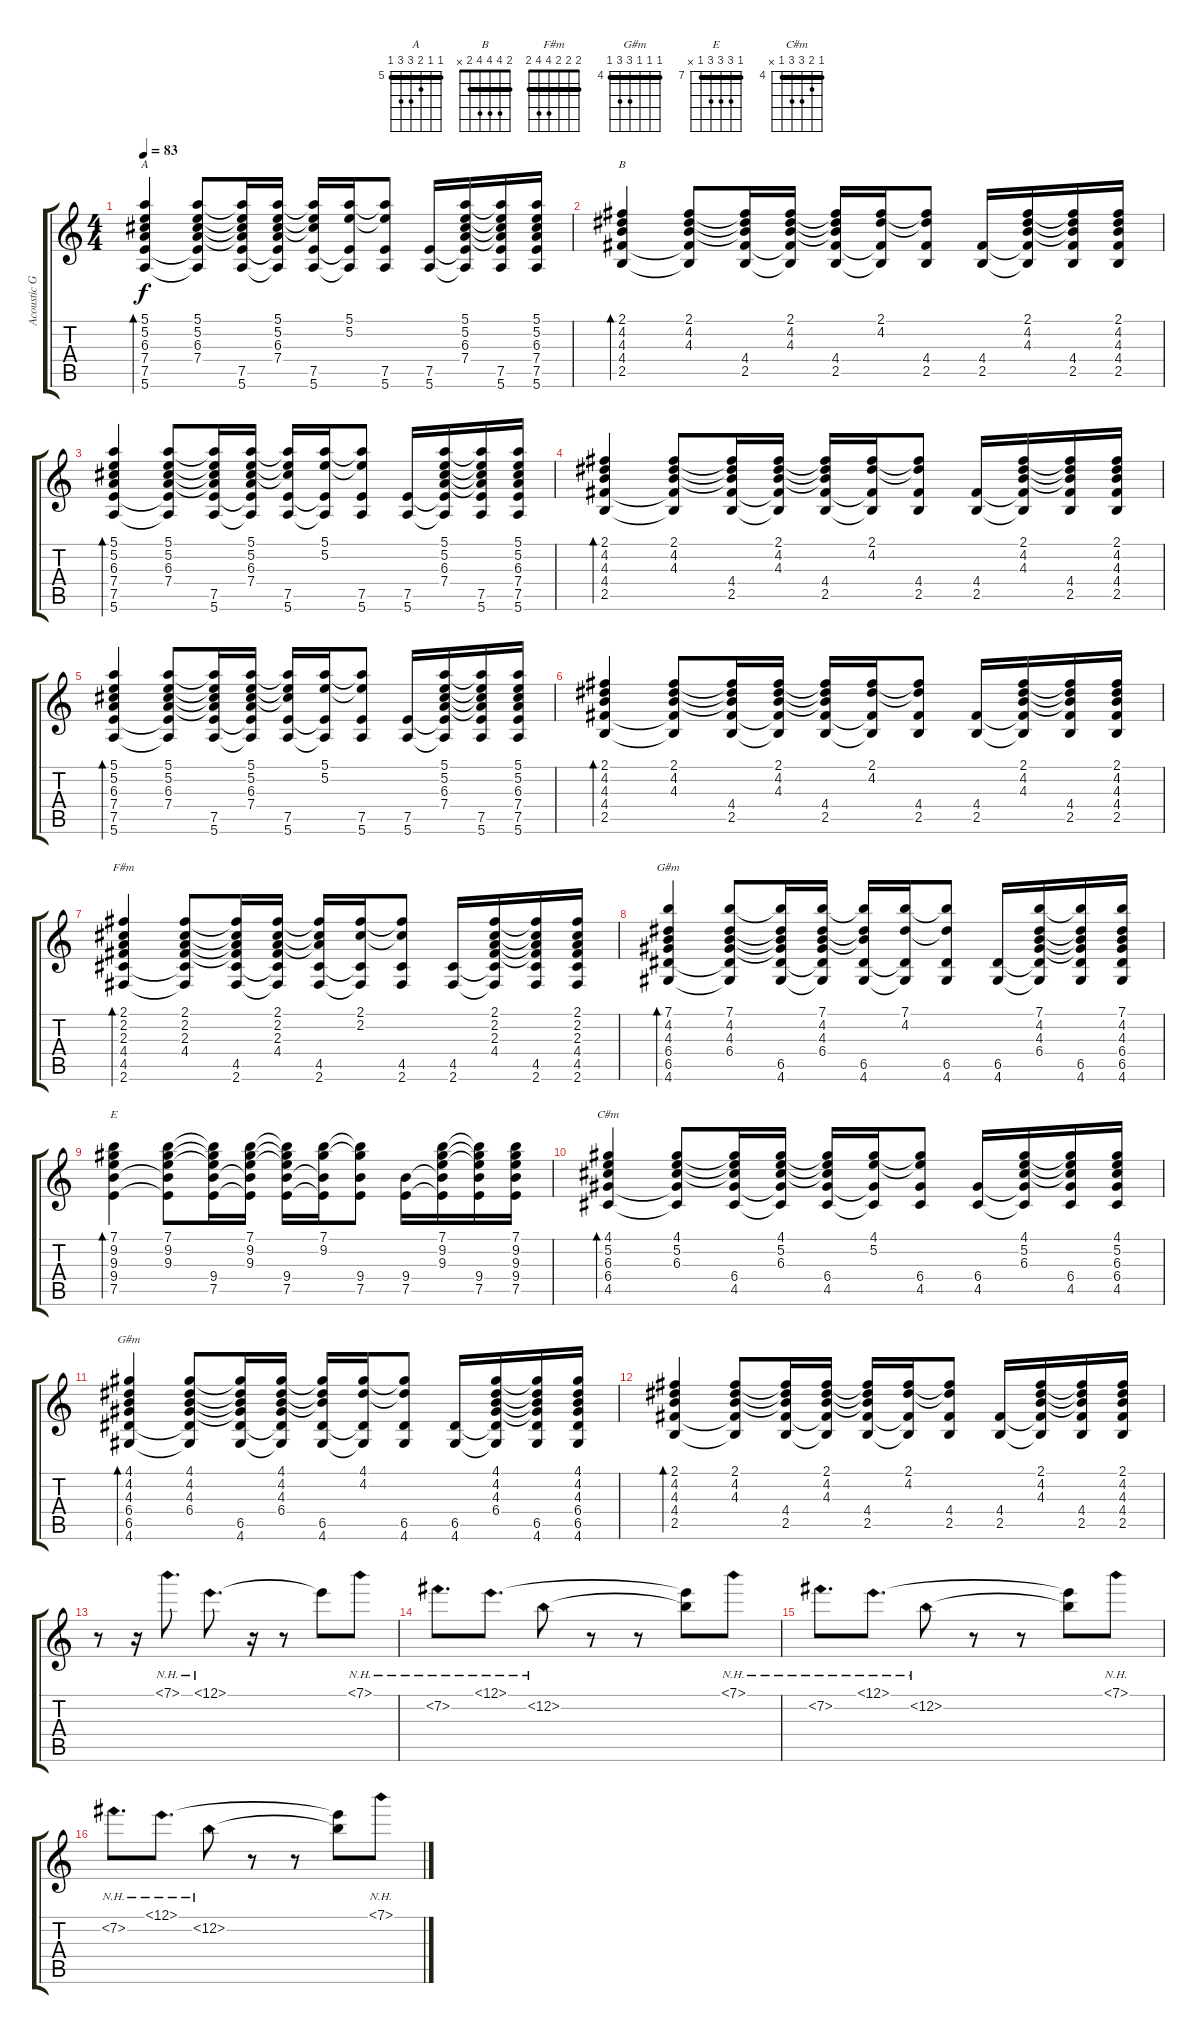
\track ("Acoustic Guitar" "Acoustic G") {instrument acousticguitarsteel}
\staff {score tabs}
\tuning (E4 B3 G3 D3 A2 E2) {hide}
\chord ("A" 5 5 6 7 7 5) {firstfret 5 barre 5}
\chord ("B" 2 4 4 4 2 x) {barre 2}
\chord ("F#m" 2 2 2 4 4 2) {barre 2}
\chord ("G#m" 7 4 4 6 6 4) {firstfret 4 barre 4}
\chord ("E" 7 9 9 9 7 x) {firstfret 7 barre 7}
\chord ("C#m" 4 5 6 6 4 x) {firstfret 4 barre 4}
\chord ("G#m" 4 4 4 6 6 4) {firstfret 4 barre 4}
\ts (4 4)
\tempo 83
\clef g2
\ks c
(5.1 5.2 6.3 7.4 7.5 5.6).4{bd 60 ch "A" dy f} (5.1 5.2 6.3 7.4 7.5{t} 5.6{t}).8 (5.1{t} 5.2{t} 6.3{t} 7.4{t} 7.5 5.6).16 (5.1 5.2 6.3 7.4 7.5{t} 5.6{t}).16 (5.1{t} 5.2{t} 6.3{t} 7.5 5.6).16 (5.1 5.2 7.5{t} 5.6{t}).16 (5.1{t} 5.2{t} 7.5 5.6).8 (7.5 5.6).16 (5.1 5.2 6.3 7.4 7.5{t} 5.6{t}).16 (5.1{t} 5.2{t} 6.3{t} 7.4{t} 7.5 5.6).16 (5.1 5.2 6.3 7.4 7.5 5.6).16 |
(2.1 4.2 4.3 4.4 2.5).4{bd 60 ch "B"} (2.1 4.2 4.3 4.4{t} 2.5{t}).8 (2.1{t} 4.2{t} 4.3{t} 4.4 2.5).16 (2.1 4.2 4.3 4.4{t} 2.5{t}).16 (2.1{t} 4.2{t} 4.3{t} 4.4 2.5).16 (2.1 4.2 4.4{t} 2.5{t}).16 (2.1{t} 4.2{t} 4.4 2.5).8 (4.4 2.5).16 (2.1 4.2 4.3 4.4{t} 2.5{t}).16 (2.1{t} 4.2{t} 4.3{t} 4.4 2.5).16 (2.1 4.2 4.3 4.4 2.5).16 |
(5.1 5.2 6.3 7.4 7.5 5.6).4{bd 60} (5.1 5.2 6.3 7.4 7.5{t} 5.6{t}).8 (5.1{t} 5.2{t} 6.3{t} 7.4{t} 7.5 5.6).16 (5.1 5.2 6.3 7.4 7.5{t} 5.6{t}).16 (5.1{t} 5.2{t} 6.3{t} 7.5 5.6).16 (5.1 5.2 7.5{t} 5.6{t}).16 (5.1{t} 5.2{t} 7.5 5.6).8 (7.5 5.6).16 (5.1 5.2 6.3 7.4 7.5{t} 5.6{t}).16 (5.1{t} 5.2{t} 6.3{t} 7.4{t} 7.5 5.6).16 (5.1 5.2 6.3 7.4 7.5 5.6).16 |
(2.1 4.2 4.3 4.4 2.5).4{bd 60} (2.1 4.2 4.3 4.4{t} 2.5{t}).8 (2.1{t} 4.2{t} 4.3{t} 4.4 2.5).16 (2.1 4.2 4.3 4.4{t} 2.5{t}).16 (2.1{t} 4.2{t} 4.3{t} 4.4 2.5).16 (2.1 4.2 4.4{t} 2.5{t}).16 (2.1{t} 4.2{t} 4.4 2.5).8 (4.4 2.5).16 (2.1 4.2 4.3 4.4{t} 2.5{t}).16 (2.1{t} 4.2{t} 4.3{t} 4.4 2.5).16 (2.1 4.2 4.3 4.4 2.5).16 |
(5.1 5.2 6.3 7.4 7.5 5.6).4{bd 60} (5.1 5.2 6.3 7.4 7.5{t} 5.6{t}).8 (5.1{t} 5.2{t} 6.3{t} 7.4{t} 7.5 5.6).16 (5.1 5.2 6.3 7.4 7.5{t} 5.6{t}).16 (5.1{t} 5.2{t} 6.3{t} 7.5 5.6).16 (5.1 5.2 7.5{t} 5.6{t}).16 (5.1{t} 5.2{t} 7.5 5.6).8 (7.5 5.6).16 (5.1 5.2 6.3 7.4 7.5{t} 5.6{t}).16 (5.1{t} 5.2{t} 6.3{t} 7.4{t} 7.5 5.6).16 (5.1 5.2 6.3 7.4 7.5 5.6).16 |
(2.1 4.2 4.3 4.4 2.5).4{bd 60} (2.1 4.2 4.3 4.4{t} 2.5{t}).8 (2.1{t} 4.2{t} 4.3{t} 4.4 2.5).16 (2.1 4.2 4.3 4.4{t} 2.5{t}).16 (2.1{t} 4.2{t} 4.3{t} 4.4 2.5).16 (2.1 4.2 4.4{t} 2.5{t}).16 (2.1{t} 4.2{t} 4.4 2.5).8 (4.4 2.5).16 (2.1 4.2 4.3 4.4{t} 2.5{t}).16 (2.1{t} 4.2{t} 4.3{t} 4.4 2.5).16 (2.1 4.2 4.3 4.4 2.5).16 |
(2.1 2.2 2.3 4.4 4.5 2.6).4{bd 60 ch "F#m"} (2.1 2.2 2.3 4.4 4.5{t} 2.6{t}).8 (2.1{t} 2.2{t} 2.3{t} 4.4{t} 4.5 2.6).16 (2.1 2.2 2.3 4.4 4.5{t} 2.6{t}).16 (2.1{t} 2.2{t} 2.3{t} 4.5 2.6).16 (2.1 2.2 4.5{t} 2.6{t}).16 (2.1{t} 2.2{t} 4.5 2.6).8 (4.5 2.6).16 (2.1 2.2 2.3 4.4 4.5{t} 2.6{t}).16 (2.1{t} 2.2{t} 2.3{t} 4.4{t} 4.5 2.6).16 (2.1 2.2 2.3 4.4 4.5 2.6).16 |
(7.1 4.2 4.3 6.4 6.5 4.6).4{bd 60 ch "G#m"} (7.1 4.2 4.3 6.4 6.5{t} 4.6{t}).8 (7.1{t} 4.2{t} 4.3{t} 6.4{t} 6.5 4.6).16 (7.1 4.2 4.3 6.4 6.5{t} 4.6{t}).16 (7.1{t} 4.2{t} 4.3{t} 6.5 4.6).16 (7.1 4.2 6.5{t} 4.6{t}).16 (7.1{t} 4.2{t} 6.5 4.6).8 (6.5 4.6).16 (7.1 4.2 4.3 6.4 6.5{t} 4.6{t}).16 (7.1{t} 4.2{t} 4.3{t} 6.4{t} 6.5 4.6).16 (7.1 4.2 4.3 6.4 6.5 4.6).16 |
(7.1 9.2 9.3 9.4 7.5).4{bd 60 ch "E"} (7.1 9.2 9.3 9.4{t} 7.5{t}).8 (7.1{t} 9.2{t} 9.3{t} 9.4 7.5).16 (7.1 9.2 9.3 9.4{t} 7.5{t}).16 (7.1{t} 9.2{t} 9.3{t} 9.4 7.5).16 (7.1 9.2 9.4{t} 7.5{t}).16 (7.1{t} 9.2{t} 9.4 7.5).8 (9.4 7.5).16 (7.1 9.2 9.3 9.4{t} 7.5{t}).16 (7.1{t} 9.2{t} 9.3{t} 9.4 7.5).16 (7.1 9.2 9.3 9.4 7.5).16 |
(4.1 5.2 6.3 6.4 4.5).4{bd 60 ch "C#m"} (4.1 5.2 6.3 6.4{t} 4.5{t}).8 (4.1{t} 5.2{t} 6.3{t} 6.4 4.5).16 (4.1 5.2 6.3 6.4{t} 4.5{t}).16 (4.1{t} 5.2{t} 6.3{t} 6.4 4.5).16 (4.1 5.2 6.4{t} 4.5{t}).16 (4.1{t} 5.2{t} 6.4 4.5).8 (6.4 4.5).16 (4.1 5.2 6.3 6.4{t} 4.5{t}).16 (4.1{t} 5.2{t} 6.3{t} 6.4 4.5).16 (4.1 5.2 6.3 6.4 4.5).16 |
(4.1 4.2 4.3 6.4 6.5 4.6).4{bd 60 ch "G#m"} (4.1 4.2 4.3 6.4 6.5{t} 4.6{t}).8 (4.1{t} 4.2{t} 4.3{t} 6.4{t} 6.5 4.6).16 (4.1 4.2 4.3 6.4 6.5{t} 4.6{t}).16 (4.1{t} 4.2{t} 4.3{t} 6.5 4.6).16 (4.1 4.2 6.5{t} 4.6{t}).16 (4.1{t} 4.2{t} 6.5 4.6).8 (6.5 4.6).16 (4.1 4.2 4.3 6.4 6.5{t} 4.6{t}).16 (4.1{t} 4.2{t} 4.3{t} 6.4{t} 6.5 4.6).16 (4.1 4.2 4.3 6.4 6.5 4.6).16 |
(2.1 4.2 4.3 4.4 2.5).4{bd 60} (2.1 4.2 4.3 4.4{t} 2.5{t}).8 (2.1{t} 4.2{t} 4.3{t} 4.4 2.5).16 (2.1 4.2 4.3 4.4{t} 2.5{t}).16 (2.1{t} 4.2{t} 4.3{t} 4.4 2.5).16 (2.1 4.2 4.4{t} 2.5{t}).16 (2.1{t} 4.2{t} 4.4 2.5).8 (4.4 2.5).16 (2.1 4.2 4.3 4.4{t} 2.5{t}).16 (2.1{t} 4.2{t} 4.3{t} 4.4 2.5).16 (2.1 4.2 4.3 4.4 2.5).16 |
r.8 r.16 7.1{nh}.8{d} 12.1{nh}.8{d} r.16 r.8 12.1{t}.8 7.1{nh}.8 |
7.2{nh}.8{d} 12.1{nh}.8{d} 12.2{nh}.8 r.8 r.8 (12.1{t} 12.2{t}).8 7.1{nh}.8 |
7.2{nh}.8{d} 12.1{nh}.8{d} 12.2{nh}.8 r.8 r.8 (12.1{t} 12.2{t}).8 7.1{nh}.8 |
7.2{nh}.8{d} 12.1{nh}.8{d} 12.2{nh}.8 r.8 r.8 (12.1{t} 12.2{t}).8 7.1{nh}.8
